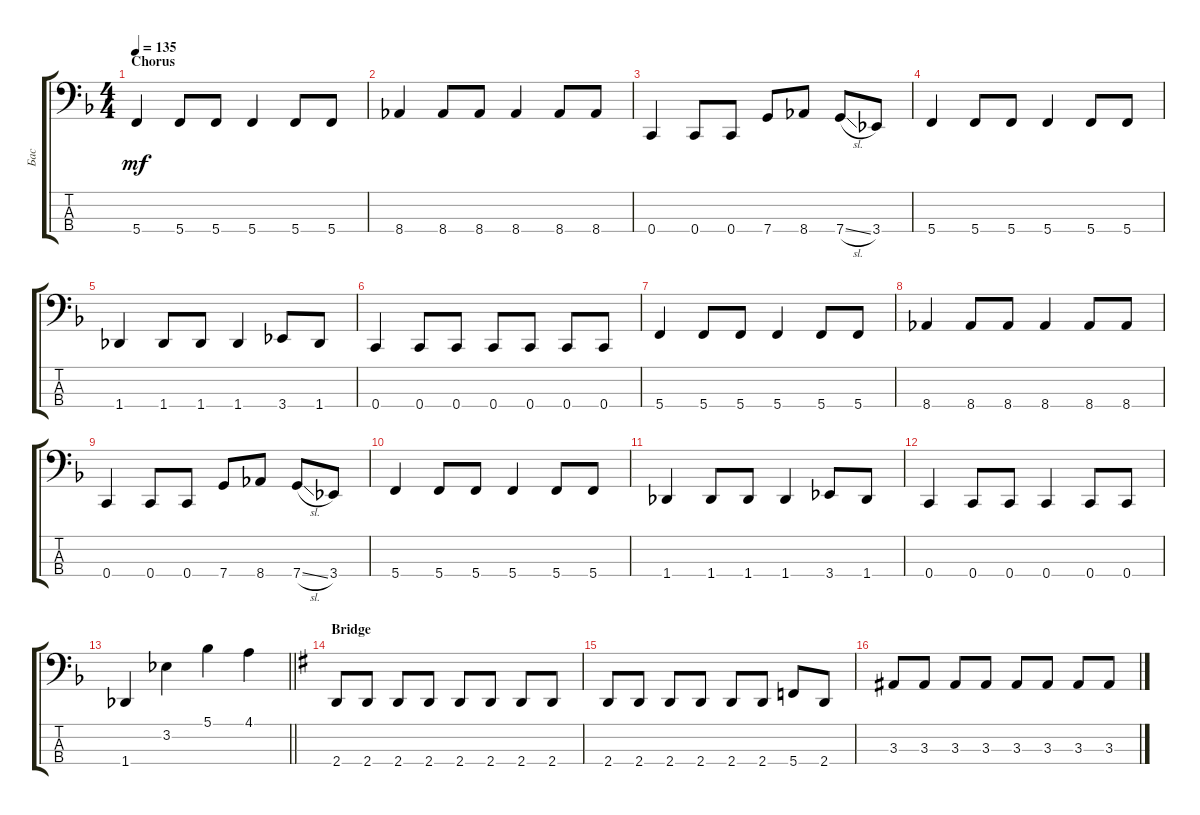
\track ("Бас" "Бас") {instrument electricbassfinger}
\staff {score tabs}
\tuning (F2 C2 G1 C1) {hide}
\ts (4 4)
\section ("" "Chorus")
\tempo 135
\clef f4
\ks dminor
5.4.4{dy mf} 5.4.8 5.4.8 5.4.4 5.4.8 5.4.8 |
8.4.4 8.4.8 8.4.8 8.4.4 8.4.8 8.4.8 |
0.4.4 0.4.8 0.4.8 7.4.8 8.4.8 7.4{sl}.8 3.4.8 |
5.4.4 5.4.8 5.4.8 5.4.4 5.4.8 5.4.8 |
1.4.4 1.4.8 1.4.8 1.4.4 3.4.8 1.4.8 |
0.4.4 0.4.8 0.4.8 0.4.8 0.4.8 0.4.8 0.4.8 |
5.4.4 5.4.8 5.4.8 5.4.4 5.4.8 5.4.8 |
8.4.4 8.4.8 8.4.8 8.4.4 8.4.8 8.4.8 |
0.4.4 0.4.8 0.4.8 7.4.8 8.4.8 7.4{sl}.8 3.4.8 |
5.4.4 5.4.8 5.4.8 5.4.4 5.4.8 5.4.8 |
1.4.4 1.4.8 1.4.8 1.4.4 3.4.8 1.4.8 |
0.4.4 0.4.8 0.4.8 0.4.4 0.4.8 0.4.8 |
\barLineRight lightlight
1.4.4 3.2.4 5.1.4 4.1.4 |
\section ("" "Bridge")
\ks eminor
2.4.8 2.4.8 2.4.8 2.4.8 2.4.8 2.4.8 2.4.8 2.4.8 |
2.4.8 2.4.8 2.4.8 2.4.8 2.4.8 2.4.8 5.4.8 2.4.8 |
3.3.8 3.3.8 3.3.8 3.3.8 3.3.8 3.3.8 3.3.8 3.3.8
